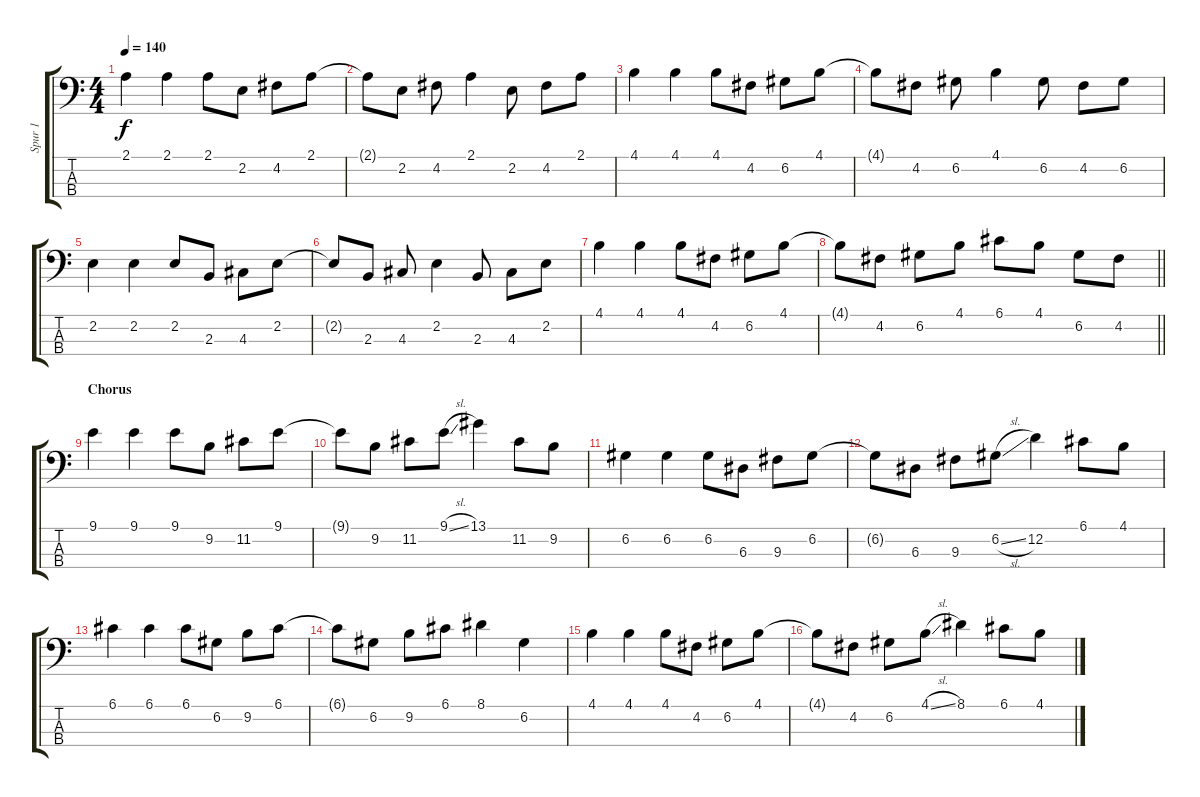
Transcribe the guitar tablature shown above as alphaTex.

\track ("Spur 1" "Spur 1") {instrument electricbassfinger}
\staff {score tabs}
\tuning (G2 D2 A1 E1) {hide}
\ts (4 4)
\tempo 140
\clef f4
\ks c
2.1.4{dy f} 2.1.4 2.1.8 2.2.8 4.2.8 2.1.8 |
2.1{t}.8 2.2.8 4.2.8 2.1.4 2.2.8 4.2.8 2.1.8 |
4.1.4 4.1.4 4.1.8 4.2.8 6.2.8 4.1.8 |
4.1{t}.8 4.2.8 6.2.8 4.1.4 6.2.8 4.2.8 6.2.8 |
2.2.4 2.2.4 2.2.8 2.3.8 4.3.8 2.2.8 |
2.2{t}.8 2.3.8 4.3.8 2.2.4 2.3.8 4.3.8 2.2.8 |
4.1.4 4.1.4 4.1.8 4.2.8 6.2.8 4.1.8 |
\barLineRight lightlight
4.1{t}.8 4.2.8 6.2.8 4.1.8 6.1.8 4.1.8 6.2.8 4.2.8 |
\section ("" "Chorus")
9.1.4 9.1.4 9.1.8 9.2.8 11.2.8 9.1.8 |
9.1{t}.8 9.2.8 11.2.8 9.1{sl}.8 13.1.4 11.2.8 9.2.8 |
6.2.4 6.2.4 6.2.8 6.3.8 9.3.8 6.2.8 |
6.2{t}.8 6.3.8 9.3.8 6.2{sl}.8 12.2.4 6.1.8 4.1.8 |
6.1.4 6.1.4 6.1.8 6.2.8 9.2.8 6.1.8 |
6.1{t}.8 6.2.8 9.2.8 6.1.8 8.1.4 6.2.4 |
4.1.4 4.1.4 4.1.8 4.2.8 6.2.8 4.1.8 |
4.1{t}.8 4.2.8 6.2.8 4.1{sl}.8 8.1.4 6.1.8 4.1.8
